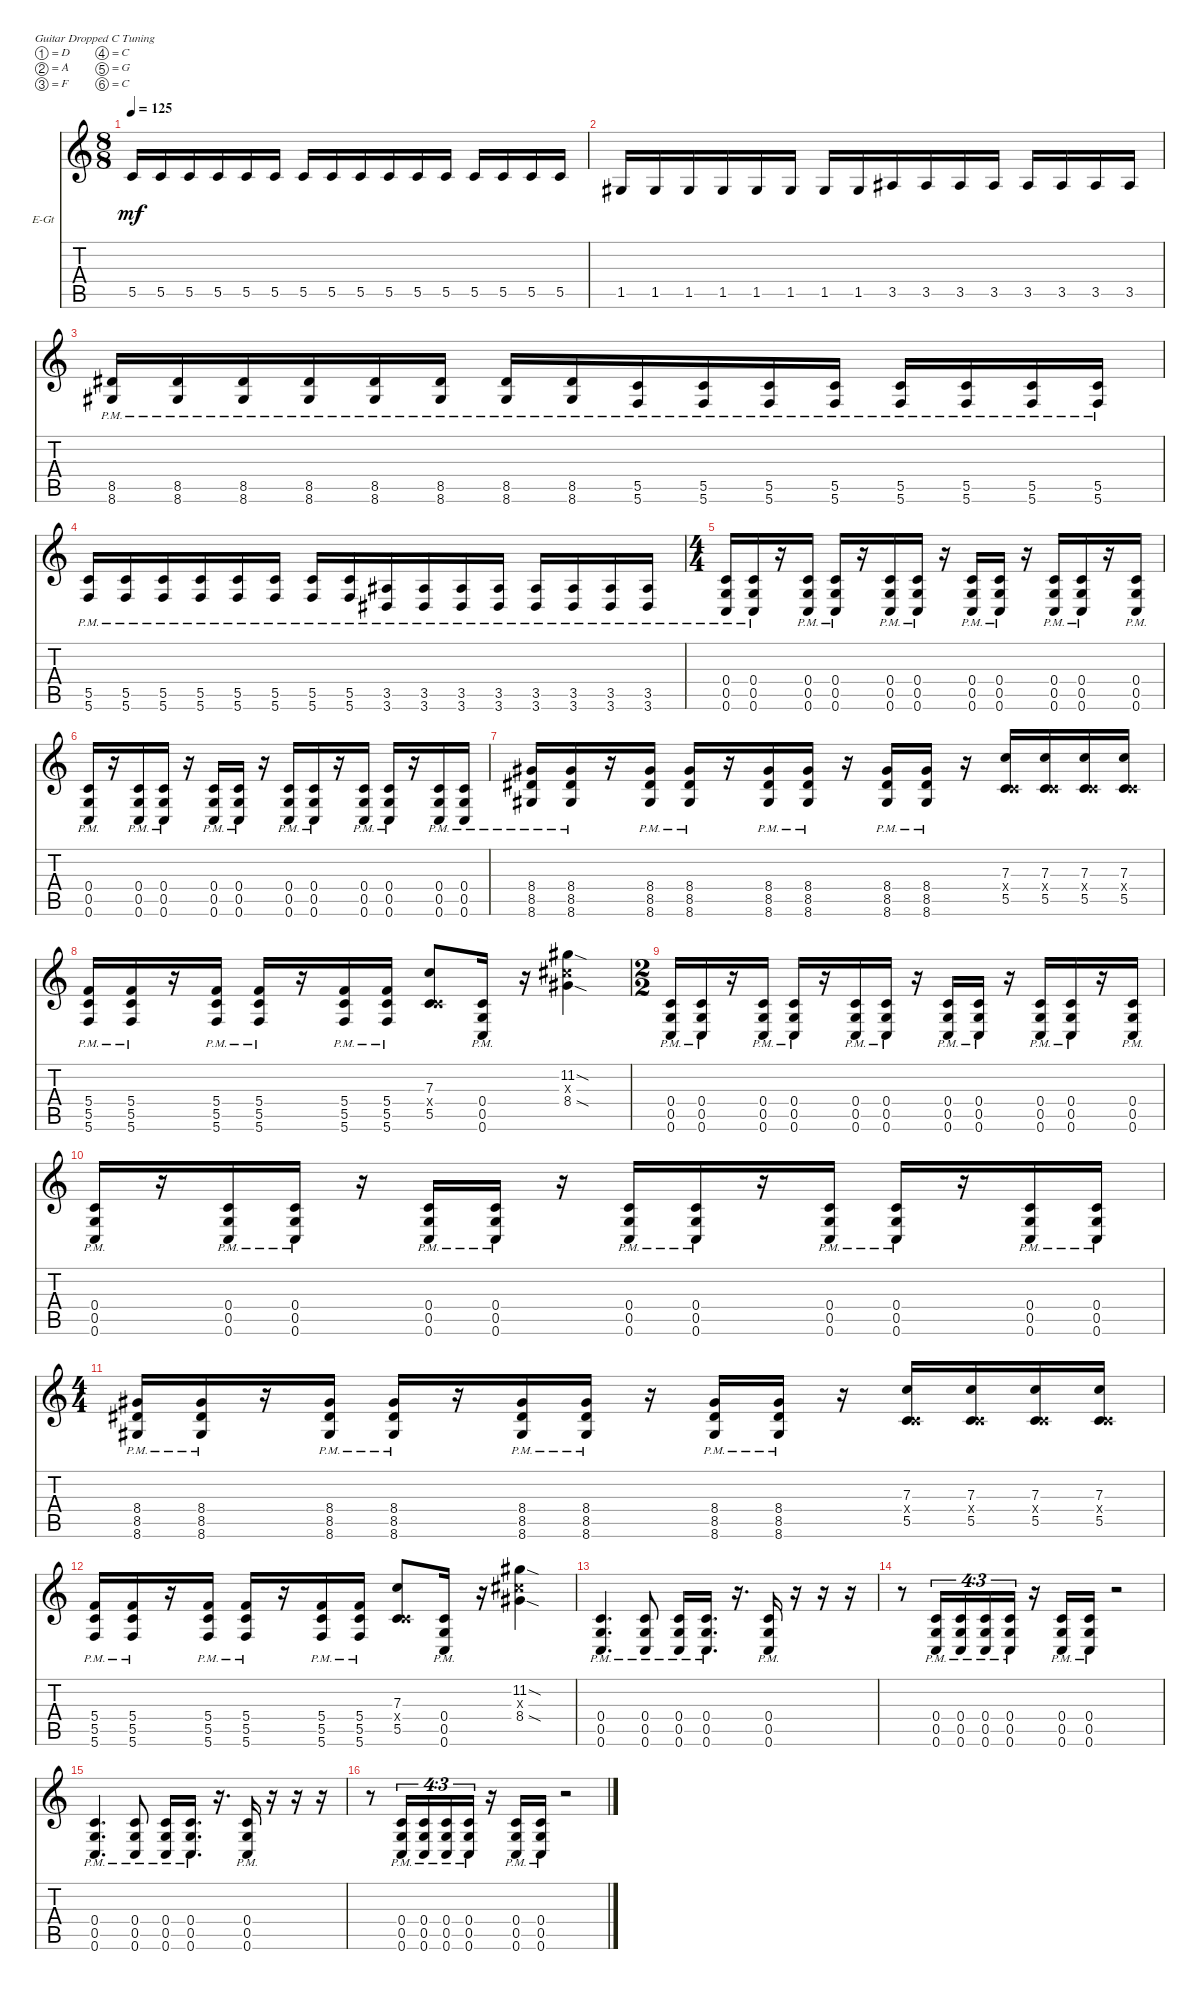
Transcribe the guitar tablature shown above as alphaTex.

\defaultSystemsLayout 4
\bracketExtendMode nobrackets
\firstSystemTrackNameOrientation horizontal
\otherSystemsTrackNameOrientation horizontal
\track ("Rhythm Guitar" "E-Gt") {mute instrument distortionguitar}
\staff {score tabs}
\tuning (D4 A3 F3 C3 G2 C2)
\ts (8 8)
\tempo 125
\clef g2
\ks c
5.5.16{dy mf} 5.5.16 5.5.16 5.5.16 5.5.16 5.5.16 5.5.16 5.5.16 5.5.16 5.5.16 5.5.16 5.5.16 5.5.16 5.5.16 5.5.16 5.5.16 |
1.5.16 1.5.16 1.5.16 1.5.16 1.5.16 1.5.16 1.5.16 1.5.16 3.5.16 3.5.16 3.5.16 3.5.16 3.5.16 3.5.16 3.5.16 3.5.16 |
(8.6{pm} 8.5{pm}).16 (8.6{pm} 8.5{pm}).16 (8.6{pm} 8.5{pm}).16 (8.6{pm} 8.5{pm}).16 (8.6{pm} 8.5{pm}).16 (8.6{pm} 8.5{pm}).16 (8.6{pm} 8.5{pm}).16 (8.6{pm} 8.5{pm}).16 (5.6{pm} 5.5{pm}).16 (5.6{pm} 5.5{pm}).16 (5.6{pm} 5.5{pm}).16 (5.6{pm} 5.5{pm}).16 (5.6{pm} 5.5{pm}).16 (5.6{pm} 5.5{pm}).16 (5.6{pm} 5.5{pm}).16 (5.6{pm} 5.5{pm}).16 |
(5.6{pm} 5.5{pm}).16 (5.6{pm} 5.5{pm}).16 (5.6{pm} 5.5{pm}).16 (5.6{pm} 5.5{pm}).16 (5.6{pm} 5.5{pm}).16 (5.6{pm} 5.5{pm}).16 (5.6{pm} 5.5{pm}).16 (5.6{pm} 5.5{pm}).16 (3.6{pm} 3.5{pm}).16 (3.6{pm} 3.5{pm}).16 (3.6{pm} 3.5{pm}).16 (3.6{pm} 3.5{pm}).16 (3.6{pm} 3.5{pm}).16 (3.6{pm} 3.5{pm}).16 (3.6{pm} 3.5{pm}).16 (3.6{pm} 3.5{pm}).16 |
\ts (4 4)
(0.6{pm} 0.5{pm} 0.4{pm}).16 (0.4{pm} 0.5{pm} 0.6{pm}).16 r.16 (0.6{pm} 0.5{pm} 0.4{pm}).16 (0.4{pm} 0.5{pm} 0.6{pm}).16 r.16 (0.6{pm} 0.5{pm} 0.4{pm}).16 (0.4{pm} 0.5{pm} 0.6{pm}).16 r.16 (0.6{pm} 0.5{pm} 0.4{pm}).16 (0.4{pm} 0.5{pm} 0.6{pm}).16 r.16 (0.6{pm} 0.5{pm} 0.4{pm}).16 (0.4{pm} 0.5{pm} 0.6{pm}).16 r.16 (0.6{pm} 0.5{pm} 0.4{pm}).16 |
(0.4{pm} 0.5{pm} 0.6{pm}).16 r.16 (0.6{pm} 0.5{pm} 0.4{pm}).16 (0.4{pm} 0.5{pm} 0.6{pm}).16 r.16 (0.6{pm} 0.5{pm} 0.4{pm}).16 (0.4{pm} 0.5{pm} 0.6{pm}).16 r.16 (0.6{pm} 0.5{pm} 0.4{pm}).16 (0.4{pm} 0.5{pm} 0.6{pm}).16 r.16 (0.6{pm} 0.5{pm} 0.4{pm}).16 (0.4{pm} 0.5{pm} 0.6{pm}).16 r.16 (0.6{pm} 0.5{pm} 0.4{pm}).16 (0.4{pm} 0.5{pm} 0.6{pm}).16 |
(8.6{pm} 8.5{pm} 8.4{pm}).16 (8.4{pm} 8.5{pm} 8.6{pm}).16 r.16 (8.6{pm} 8.5{pm} 8.4{pm}).16 (8.4{pm} 8.5{pm} 8.6{pm}).16 r.16 (8.6{pm} 8.5{pm} 8.4{pm}).16 (8.4{pm} 8.5{pm} 8.6{pm}).16 r.16 (8.6{pm} 8.5{pm} 8.4{pm}).16 (8.4{pm} 8.5{pm} 8.6{pm}).16 r.16 (5.5 0.4{x} 7.3).16 (5.5 0.4{x} 7.3).16 (5.5 0.4{x} 7.3).16 (5.5 0.4{x} 7.3).16 |
(5.6{pm} 5.5{pm} 5.4{pm}).16 (5.4{pm} 5.5{pm} 5.6{pm}).16 r.16 (5.6{pm} 5.5{pm} 5.4{pm}).16 (5.4{pm} 5.5{pm} 5.6{pm}).16 r.16 (5.6{pm} 5.5{pm} 5.4{pm}).16 (5.4{pm} 5.5{pm} 5.6{pm}).16 (5.5 0.4{x} 7.3).8 (0.6{pm} 0.5{pm} 0.4{pm}).16 r.16 (8.3{x} 11.2{sod} 8.4{sod}).4 |
\ts (2 2)
(0.6{pm} 0.5{pm} 0.4{pm}).16 (0.4{pm} 0.5{pm} 0.6{pm}).16 r.16 (0.6{pm} 0.5{pm} 0.4{pm}).16 (0.4{pm} 0.5{pm} 0.6{pm}).16 r.16 (0.6{pm} 0.5{pm} 0.4{pm}).16 (0.4{pm} 0.5{pm} 0.6{pm}).16 r.16 (0.6{pm} 0.5{pm} 0.4{pm}).16 (0.4{pm} 0.5{pm} 0.6{pm}).16 r.16 (0.6{pm} 0.5{pm} 0.4{pm}).16 (0.4{pm} 0.5{pm} 0.6{pm}).16 r.16 (0.6{pm} 0.5{pm} 0.4{pm}).16 |
(0.4{pm} 0.5{pm} 0.6{pm}).16 r.16 (0.6{pm} 0.5{pm} 0.4{pm}).16 (0.4{pm} 0.5{pm} 0.6{pm}).16 r.16 (0.6{pm} 0.5{pm} 0.4{pm}).16 (0.4{pm} 0.5{pm} 0.6{pm}).16 r.16 (0.6{pm} 0.5{pm} 0.4{pm}).16 (0.4{pm} 0.5{pm} 0.6{pm}).16 r.16 (0.6{pm} 0.5{pm} 0.4{pm}).16 (0.4{pm} 0.5{pm} 0.6{pm}).16 r.16 (0.6{pm} 0.5{pm} 0.4{pm}).16 (0.4{pm} 0.5{pm} 0.6{pm}).16 |
\ts (4 4)
(8.6{pm} 8.5{pm} 8.4{pm}).16 (8.4{pm} 8.5{pm} 8.6{pm}).16 r.16 (8.6{pm} 8.5{pm} 8.4{pm}).16 (8.4{pm} 8.5{pm} 8.6{pm}).16 r.16 (8.6{pm} 8.5{pm} 8.4{pm}).16 (8.4{pm} 8.5{pm} 8.6{pm}).16 r.16 (8.6{pm} 8.5{pm} 8.4{pm}).16 (8.4{pm} 8.5{pm} 8.6{pm}).16 r.16 (5.5 0.4{x} 7.3).16 (5.5 0.4{x} 7.3).16 (5.5 0.4{x} 7.3).16 (5.5 0.4{x} 7.3).16 |
(5.6{pm} 5.5{pm} 5.4{pm}).16 (5.4{pm} 5.5{pm} 5.6{pm}).16 r.16 (5.6{pm} 5.5{pm} 5.4{pm}).16 (5.4{pm} 5.5{pm} 5.6{pm}).16 r.16 (5.6{pm} 5.5{pm} 5.4{pm}).16 (5.4{pm} 5.5{pm} 5.6{pm}).16 (5.5 0.4{x} 7.3).8 (0.6{pm} 0.5{pm} 0.4{pm}).16 r.16 (8.3{x} 11.2{sod} 8.4{sod}).4 |
(0.6{pm} 0.5{pm} 0.4{pm}).4{d} (0.6{pm} 0.5{pm} 0.4{pm}).8 (0.6{pm} 0.5{pm} 0.4{pm}).16 (0.6{pm} 0.5{pm} 0.4{pm}).16{d} r.16{d} (0.6{pm} 0.5{pm} 0.4{pm}).16 r.16 r.16 r.16 |
r.8 (0.6{pm} 0.4{pm} 0.5{pm}).16{tu (4 3)} (0.6{pm} 0.5{pm} 0.4{pm}).16{tu (4 3)} (0.6{pm} 0.4{pm} 0.5{pm}).16{tu (4 3)} (0.6{pm} 0.5{pm} 0.4{pm}).16{tu (4 3)} r.16 (0.6{pm} 0.4{pm} 0.5{pm}).16 (0.6{pm} 0.5{pm} 0.4{pm}).16 r.2 |
(0.6{pm} 0.5{pm} 0.4{pm}).4{d} (0.6{pm} 0.5{pm} 0.4{pm}).8 (0.6{pm} 0.5{pm} 0.4{pm}).16 (0.6{pm} 0.5{pm} 0.4{pm}).16{d} r.16{d} (0.6{pm} 0.5{pm} 0.4{pm}).16 r.16 r.16 r.16 |
r.8 (0.6{pm} 0.4{pm} 0.5{pm}).16{tu (4 3)} (0.6{pm} 0.5{pm} 0.4{pm}).16{tu (4 3)} (0.6{pm} 0.4{pm} 0.5{pm}).16{tu (4 3)} (0.6{pm} 0.5{pm} 0.4{pm}).16{tu (4 3)} r.16 (0.6{pm} 0.4{pm} 0.5{pm}).16 (0.6{pm} 0.5{pm} 0.4{pm}).16 r.2
